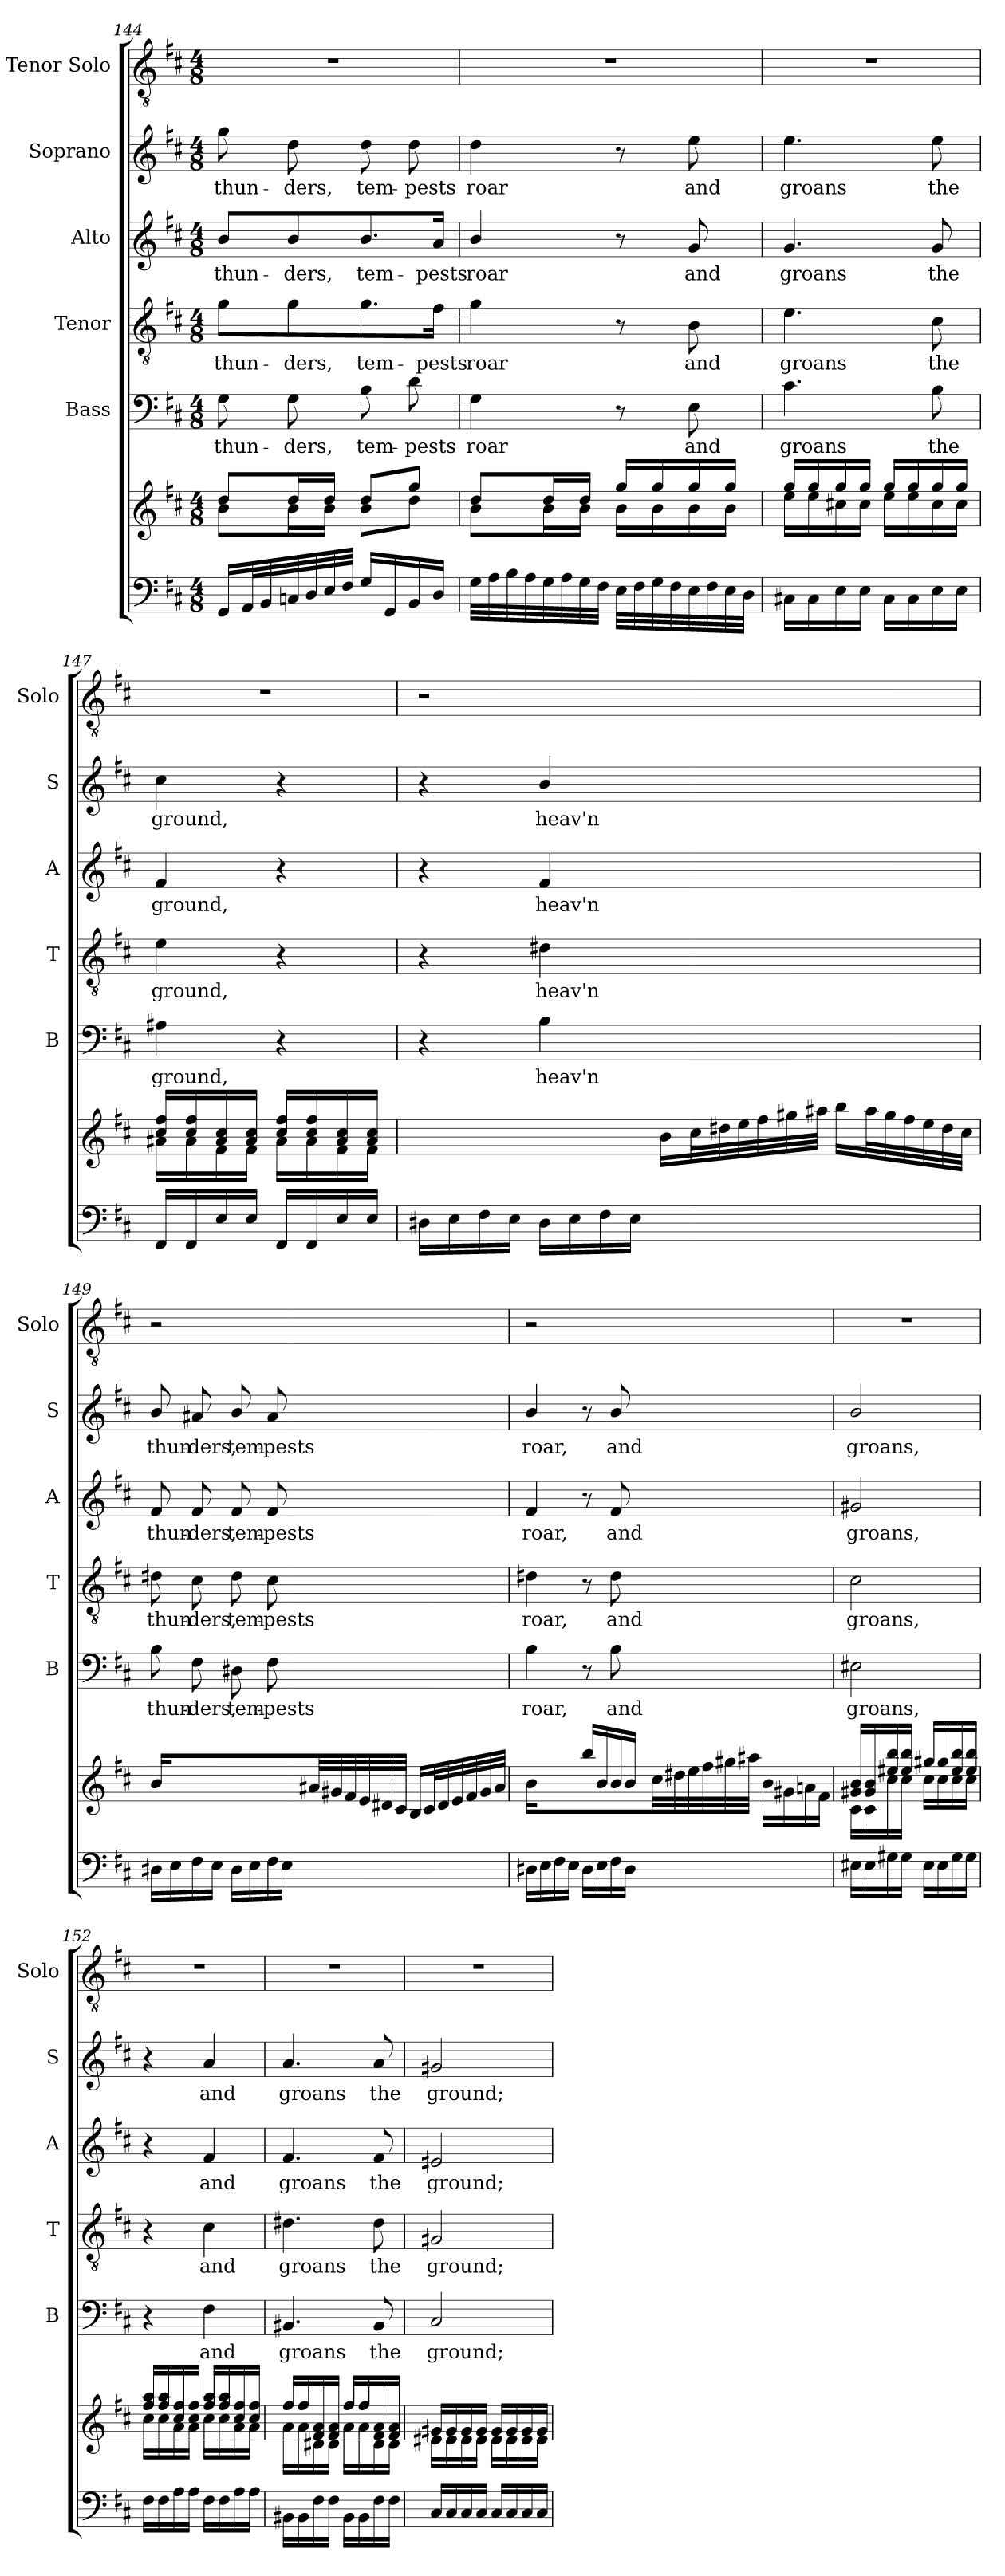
**kern	**kern	**kern	**text	**kern	**text	**kern	**text	**kern	**text	**kern
*part7	*part6	*part5	*part5	*part4	*part4	*part3	*part3	*part2	*part2	*part1
*staff7	*staff6	*staff5	*staff5	*staff4	*staff4	*staff3	*staff3	*staff2	*staff2	*staff1
*	*	*I"Bass	*	*I"Tenor	*	*I"Alto	*	*I"Soprano	*	*I"Tenor Solo
*	*	*I'B	*	*I'T	*	*I'A	*	*I'S	*	*I'Solo
*clefF4	*clefG2	*clefF4	*	*clefGv2	*	*clefG2	*	*clefG2	*	*clefGv2
*k[f#c#]	*k[f#c#]	*k[f#c#]	*	*k[f#c#]	*	*k[f#c#]	*	*k[f#c#]	*	*k[f#c#]
*D:	*D:	*D:	*	*D:	*	*D:	*	*D:	*	*D:
*M4/8	*M4/8	*M4/8	*	*M4/8	*	*M4/8	*	*M4/8	*	*M4/8
=144	=144	=144	=144	=144	=144	=144	=144	=144	=144	=144
*	*^	*	*	*	*	*	*	*	*	*
!	!	!	!	!LO:LY:b	!	!LO:LY:b	!	!LO:LY:b	!	!LO:LY:b	!
16GG/LL	8dd/L	8b\L	8G\	thun-	8g\	thun-	8b/	thun-	8gg\	thun-	2r
32AA/L	.	.	.	.	.	.	.	.	.	.	.
32BB/	.	.	.	.	.	.	.	.	.	.	.
!	!	!	!	!LO:LY:b	!	!LO:LY:b	!	!LO:LY:b	!	!LO:LY:b	!
32Cn/	16dd/L	16b\L	8G\	-ders,	8g\	-ders,	8b/	-ders,	8dd\	-ders,	.
32D/	.	.	.	.	.	.	.	.	.	.	.
32E/	16dd/JJ	16b\JJ	.	.	.	.	.	.	.	.	.
32F#/JJJ	.	.	.	.	.	.	.	.	.	.	.
!	!	!	!	!LO:LY:b	!	!LO:LY:b	!	!LO:LY:b	!	!LO:LY:b	!
16G/LL	8dd/L	8b\L	8B\	tem-	8.g\	tem-	8.b/	tem-	8dd\	tem-	.
16GG/	.	.	.	.	.	.	.	.	.	.	.
!	!	!	!	!LO:LY:b	!	!	!	!	!	!LO:LY:b	!
16BB/	8gg/J	8dd\J	8d\	-pests	.	.	.	.	8dd\	-pests	.
!	!	!	!	!	!	!LO:LY:b	!	!LO:LY:b	!	!	!
16D/JJ	.	.	.	.	16f#\Jk	-pests	16a/Jk	-pests	.	.	.
=145	=145	=145	=145	=145	=145	=145	=145	=145	=145	=145	=145
!	!	!	!	!LO:LY:b	!	!LO:LY:b	!	!LO:LY:b	!	!LO:LY:b	!
32G\LLL	8dd/L	8b\L	4G\	roar	4g\	roar	4b/	roar	4dd\	roar	2r
32A\	.	.	.	.	.	.	.	.	.	.	.
32B\	.	.	.	.	.	.	.	.	.	.	.
32A\	.	.	.	.	.	.	.	.	.	.	.
32G\	16dd/L	16b\L	.	.	.	.	.	.	.	.	.
32A\	.	.	.	.	.	.	.	.	.	.	.
32G\	16dd/JJ	16b\JJ	.	.	.	.	.	.	.	.	.
32F#\JJJ	.	.	.	.	.	.	.	.	.	.	.
32E\LLL	16gg/LL	16b\LL	8r	.	8r	.	8r	.	8r	.	.
32F#\	.	.	.	.	.	.	.	.	.	.	.
32G\	16gg/	16b\	.	.	.	.	.	.	.	.	.
32F#\	.	.	.	.	.	.	.	.	.	.	.
!	!	!	!	!LO:LY:b	!	!LO:LY:b	!	!LO:LY:b	!	!LO:LY:b	!
32E\	16gg/	16b\	8E\	and	8B\	and	8g/	and	8ee\	and	.
32F#\	.	.	.	.	.	.	.	.	.	.	.
32E\	16gg/JJ	16b\JJ	.	.	.	.	.	.	.	.	.
32D\JJJ	.	.	.	.	.	.	.	.	.	.	.
=146	=146	=146	=146	=146	=146	=146	=146	=146	=146	=146	=146
!	!	!	!	!LO:LY:b	!	!LO:LY:b	!	!LO:LY:b	!	!LO:LY:b	!
16C#X\LL	16gg/LL	16ee\LL	4.c#\	groans	4.e\	groans	4.g/	groans	4.ee\	groans	2r
16C#\	16gg/	16ee\	.	.	.	.	.	.	.	.	.
16E\	16gg/	16cc#X\	.	.	.	.	.	.	.	.	.
16E\JJ	16gg/JJ	16cc#\JJ	.	.	.	.	.	.	.	.	.
16C#\LL	16gg/LL	16ee\LL	.	.	.	.	.	.	.	.	.
16C#\	16gg/	16ee\	.	.	.	.	.	.	.	.	.
!	!	!	!	!LO:LY:b	!	!LO:LY:b	!	!LO:LY:b	!	!LO:LY:b	!
16E\	16gg/	16cc#\	8B\	the	8c#\	the	8g/	the	8ee\	the	.
16E\JJ	16gg/JJ	16cc#\JJ	.	.	.	.	.	.	.	.	.
!!LO:PB:g=z
=147	=147	=147	=147	=147	=147	=147	=147	=147	=147	=147	=147
!	!	!	!	!LO:LY:b	!	!LO:LY:b	!	!LO:LY:b	!	!LO:LY:b	!
16FF#/LL	16cc#/ 16ff#/LL	16a#X\LL	4A#X\	ground,	4e\	ground,	4f#/	ground,	4cc#\	ground,	2r
16FF#/	16cc#/ 16ff#/	16a#\	.	.	.	.	.	.	.	.	.
16E/	16a#/ 16cc#/	16f#\	.	.	.	.	.	.	.	.	.
16E/JJ	16a#/ 16cc#/JJ	16f#\JJ	.	.	.	.	.	.	.	.	.
16FF#/LL	16cc#/ 16ff#/LL	16a#\LL	4r	.	4r	.	4r	.	4r	.	.
16FF#/	16cc#/ 16ff#/	16a#\	.	.	.	.	.	.	.	.	.
16E/	16a#/ 16cc#/	16f#\	.	.	.	.	.	.	.	.	.
16E/JJ	16a#/ 16cc#/JJ	16f#\JJ	.	.	.	.	.	.	.	.	.
=148	=148	=148	=148	=148	=148	=148	=148	=148	=148	=148	=148
16D#X\LL	2ryy	2ryy	4r	.	4r	.	4r	.	4r	.	2r
16E\	.	.	.	.	.	.	.	.	.	.	.
16F#\	.	.	.	.	.	.	.	.	.	.	.
16E\JJ	.	.	.	.	.	.	.	.	.	.	.
!	!	!	!	!LO:LY:b	!	!LO:LY:b	!	!LO:LY:b	!	!LO:LY:b	!
16D#\LL	.	.	4B\	heav'n	4d#X\	heav'n	4f#/	heav'n	4b/	heav'n	.
16E\	.	.	.	.	.	.	.	.	.	.	.
16F#\	.	.	.	.	.	.	.	.	.	.	.
16E\JJ	.	.	.	.	.	.	.	.	.	.	.
2ryy	2ryy	16b\LL	2ryy	.	2ryy	.	2ryy	.	2ryy	.	2ryy
.	.	32cc#\L	.	.	.	.	.	.	.	.	.
.	.	32dd#X\	.	.	.	.	.	.	.	.	.
.	.	32ee\	.	.	.	.	.	.	.	.	.
.	.	32ff#\	.	.	.	.	.	.	.	.	.
.	.	32gg#X\	.	.	.	.	.	.	.	.	.
.	.	32aa#X\JJJ	.	.	.	.	.	.	.	.	.
.	.	16bb\LL	.	.	.	.	.	.	.	.	.
.	.	32aa#\L	.	.	.	.	.	.	.	.	.
.	.	32gg#\	.	.	.	.	.	.	.	.	.
.	.	32ff#\	.	.	.	.	.	.	.	.	.
.	.	32ee\	.	.	.	.	.	.	.	.	.
.	.	32dd#\	.	.	.	.	.	.	.	.	.
.	.	32cc#\JJJ	.	.	.	.	.	.	.	.	.
=149	=149	=149	=149	=149	=149	=149	=149	=149	=149	=149	=149
!	!	!	!	!LO:LY:b	!	!LO:LY:b	!	!LO:LY:b	!	!LO:LY:b	!
16D#X\LL	16b/LL	2ryy	8B\	thun-	8d#X\	thun-	8f#/	thun-	8b/	thun-	2r
16E\	2ryy	.	.	.	.	.	.	.	.	.	.
!	!	!	!	!LO:LY:b	!	!LO:LY:b	!	!LO:LY:b	!	!LO:LY:b	!
16F#\	.	.	8F#\	-ders,	8c#\	-ders,	8f#/	-ders,	8a#X/	-ders,	.
16E\JJ	.	.	.	.	.	.	.	.	.	.	.
!	!	!	!	!LO:LY:b	!	!LO:LY:b	!	!LO:LY:b	!	!LO:LY:b	!
16D#\LL	.	.	8D#X\	tem-	8d#\	tem-	8f#/	tem-	8b/	tem-	.
16E\	.	.	.	.	.	.	.	.	.	.	.
!	!	!	!	!LO:LY:b	!	!LO:LY:b	!	!LO:LY:b	!	!LO:LY:b	!
16F#\	.	.	8F#\	-pests	8c#\	-pests	8f#/	-pests	8a#/	-pests	.
16E\JJ	.	.	.	.	.	.	.	.	.	.	.
2ryy	.	2ryy	2ryy	.	2ryy	.	2ryy	.	2ryy	.	2ryy
.	32a#X/L	.	.	.	.	.	.	.	.	.	.
.	32g#X/	.	.	.	.	.	.	.	.	.	.
.	32f#/	.	.	.	.	.	.	.	.	.	.
.	32e/	.	.	.	.	.	.	.	.	.	.
.	32d#X/	.	.	.	.	.	.	.	.	.	.
.	32c#/JJJ	.	.	.	.	.	.	.	.	.	.
.	16B/LL	.	.	.	.	.	.	.	.	.	.
.	32c#/L	.	.	.	.	.	.	.	.	.	.
.	32d#/	.	.	.	.	.	.	.	.	.	.
.	32e/	.	.	.	.	.	.	.	.	.	.
.	32f#/	.	.	.	.	.	.	.	.	.	.
.	32g#/	.	.	.	.	.	.	.	.	.	.
.	32a#/JJJ	.	.	.	.	.	.	.	.	.	.
=150	=150	=150	=150	=150	=150	=150	=150	=150	=150	=150	=150
!	!	!	!	!LO:LY:b	!	!LO:LY:b	!	!LO:LY:b	!	!LO:LY:b	!
16D#X\LL	4ryy	16b\LL	4B\	roar,	4d#X\	roar,	4f#/	roar,	4b/	roar,	2r
16E\	.	2ryy	.	.	.	.	.	.	.	.	.
16F#\	.	.	.	.	.	.	.	.	.	.	.
16E\JJ	.	.	.	.	.	.	.	.	.	.	.
16D#\LL	16bb/LL	.	8r	.	8r	.	8r	.	8r	.	.
16E\	16b/	.	.	.	.	.	.	.	.	.	.
!	!	!	!	!LO:LY:b	!	!LO:LY:b	!	!LO:LY:b	!	!LO:LY:b	!
16F#\	16b/	.	8B\	and	8d#\	and	8f#/	and	8b/	and	.
16D#\JJ	16b/JJ	.	.	.	.	.	.	.	.	.	.
2ryy	2ryy	.	2ryy	.	2ryy	.	2ryy	.	2ryy	.	2ryy
.	.	32cc#\L	.	.	.	.	.	.	.	.	.
.	.	32dd#X\	.	.	.	.	.	.	.	.	.
.	.	32ee\	.	.	.	.	.	.	.	.	.
.	.	32ff#\	.	.	.	.	.	.	.	.	.
.	.	32gg#X\	.	.	.	.	.	.	.	.	.
.	.	32aa#X\JJJ	.	.	.	.	.	.	.	.	.
.	.	16b\LL	.	.	.	.	.	.	.	.	.
.	.	16g#X\	.	.	.	.	.	.	.	.	.
.	.	16an\	.	.	.	.	.	.	.	.	.
.	.	16f#\JJ	.	.	.	.	.	.	.	.	.
!!LO:LB:g=z
=151	=151	=151	=151	=151	=151	=151	=151	=151	=151	=151	=151
!	!	!	!	!LO:LY:b	!	!LO:LY:b	!	!LO:LY:b	!	!LO:LY:b	!
16E#X\LL	16g#X/ 16b/LL	16c#\LL	2E#X\	groans,	2c#\	groans,	2g#X/	groans,	2b/	groans,	2r
16E#\	16g#/ 16b/	16c#\	.	.	.	.	.	.	.	.	.
16G#X\	16ee#X/ 16bb/	16cc#\	.	.	.	.	.	.	.	.	.
16G#\JJ	16ee#/ 16bb/JJ	16cc#\JJ	.	.	.	.	.	.	.	.	.
16E#\LL	16gg#X/LL	16cc#\LL	.	.	.	.	.	.	.	.	.
16E#\	16gg#/	16cc#\	.	.	.	.	.	.	.	.	.
16G#\	16ee#/ 16bb/	16cc#\	.	.	.	.	.	.	.	.	.
16G#\JJ	16ee#/ 16bb/JJ	16cc#\JJ	.	.	.	.	.	.	.	.	.
=152	=152	=152	=152	=152	=152	=152	=152	=152	=152	=152	=152
16F#\LL	16ff#/ 16aa/LL	16cc#\LL	4r	.	4r	.	4r	.	4r	.	2r
16F#\	16ff#/ 16aa/	16cc#\	.	.	.	.	.	.	.	.	.
16A\	16cc#/ 16ff#/	16a\	.	.	.	.	.	.	.	.	.
16A\JJ	16cc#/ 16ff#/JJ	16a\JJ	.	.	.	.	.	.	.	.	.
!	!	!	!	!LO:LY:b	!	!LO:LY:b	!	!LO:LY:b	!	!LO:LY:b	!
16F#\LL	16ff#/ 16aa/LL	16cc#\LL	4F#\	and	4c#\	and	4f#/	and	4a/	and	.
16F#\	16ff#/ 16aa/	16cc#\	.	.	.	.	.	.	.	.	.
16A\	16cc#/ 16ff#/	16a\	.	.	.	.	.	.	.	.	.
16A\JJ	16cc#/ 16ff#/JJ	16a\JJ	.	.	.	.	.	.	.	.	.
=153	=153	=153	=153	=153	=153	=153	=153	=153	=153	=153	=153
!	!	!	!	!LO:LY:b	!	!LO:LY:b	!	!LO:LY:b	!	!LO:LY:b	!
16BB#X\LL	16ff#/LL	16a\LL	4.BB#X/	groans	4.d#X\	groans	4.f#/	groans	4.a/	groans	2r
16BB#\	16ff#/	16a\	.	.	.	.	.	.	.	.	.
16F#\	16f#/ 16a/	16d#X\	.	.	.	.	.	.	.	.	.
16F#\JJ	16f#/ 16a/JJ	16d#\JJ	.	.	.	.	.	.	.	.	.
16BB#\LL	16ff#/LL	16a\LL	.	.	.	.	.	.	.	.	.
16BB#\	16ff#/	16a\	.	.	.	.	.	.	.	.	.
!	!	!	!	!LO:LY:b	!	!LO:LY:b	!	!LO:LY:b	!	!LO:LY:b	!
16F#\	16f#/ 16a/	16d#\	8BB#/	the	8d#\	the	8f#/	the	8a/	the	.
16F#\JJ	16f#/ 16a/JJ	16d#\JJ	.	.	.	.	.	.	.	.	.
=154	=154	=154	=154	=154	=154	=154	=154	=154	=154	=154	=154
!	!	!	!	!LO:LY:b	!	!LO:LY:b	!	!LO:LY:b	!	!LO:LY:b	!
16C#/LL	16g#X/LL	16e#X\LL	2C#/	ground;	2G#X/	ground;	2e#X/	ground;	2g#X/	ground;	2r
16C#/	16g#/	16e#\	.	.	.	.	.	.	.	.	.
16C#/	16g#/	16e#\	.	.	.	.	.	.	.	.	.
16C#/JJ	16g#/JJ	16e#\JJ	.	.	.	.	.	.	.	.	.
16C#/LL	16g#/LL	16e#\LL	.	.	.	.	.	.	.	.	.
16C#/	16g#/	16e#\	.	.	.	.	.	.	.	.	.
16C#/	16g#/	16e#\	.	.	.	.	.	.	.	.	.
16C#/JJ	16g#/JJ	16e#\JJ	.	.	.	.	.	.	.	.	.
*	*v	*v	*	*	*	*	*	*	*	*	*
=	=	=	=	=	=	=	=	=	=	=
*-	*-	*-	*-	*-	*-	*-	*-	*-	*-	*-
